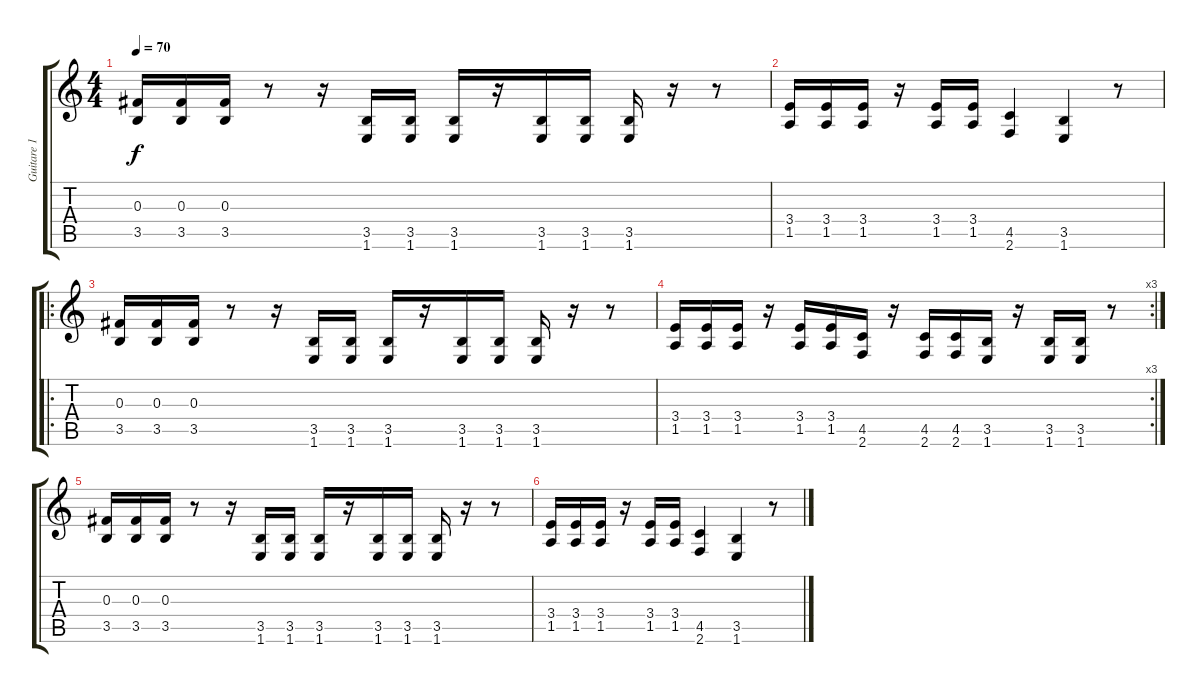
\track ("Guitare 1" "Guitare 1") {instrument distortionguitar}
\staff {score tabs}
\tuning (Eb4 Bb3 Gb3 Db3 Ab2 Eb2) {hide}
\ts (4 4)
\tempo 70
\clef g2
\ks c
(0.3 3.5).16{dy f} (0.3 3.5).16 (0.3 3.5).16 r.8 r.16 (3.5 1.6).16 (3.5 1.6).16 (3.5 1.6).16 r.16 (3.5 1.6).16 (3.5 1.6).16 (3.5 1.6).16 r.16 r.8 |
(3.4 1.5).16 (3.4 1.5).16 (3.4 1.5).16 r.16 (3.4 1.5).16 (3.4 1.5).16 (4.5 2.6).4 (3.5 1.6).4 r.8 |
\ro
(0.3 3.5).16 (0.3 3.5).16 (0.3 3.5).16 r.8 r.16 (3.5 1.6).16 (3.5 1.6).16 (3.5 1.6).16 r.16 (3.5 1.6).16 (3.5 1.6).16 (3.5 1.6).16 r.16 r.8 |
\rc 3
(3.4 1.5).16 (3.4 1.5).16 (3.4 1.5).16 r.16 (3.4 1.5).16 (3.4 1.5).16 (4.5 2.6).16 r.16 (4.5 2.6).16 (4.5 2.6).16 (3.5 1.6).16 r.16 (3.5 1.6).16 (3.5 1.6).16 r.8 |
(0.3 3.5).16 (0.3 3.5).16 (0.3 3.5).16 r.8 r.16 (3.5 1.6).16 (3.5 1.6).16 (3.5 1.6).16 r.16 (3.5 1.6).16 (3.5 1.6).16 (3.5 1.6).16 r.16 r.8 |
(3.4 1.5).16 (3.4 1.5).16 (3.4 1.5).16 r.16 (3.4 1.5).16 (3.4 1.5).16 (4.5 2.6).4 (3.5 1.6).4 r.8
